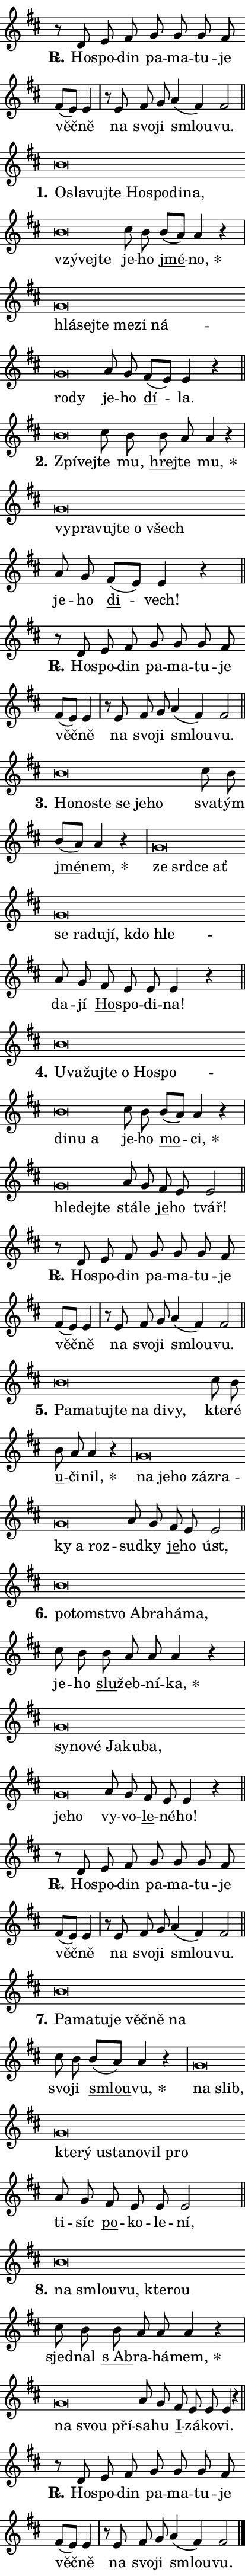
\version "2.24.0"
\header { tagline = "" }
\paper {
  indent = 0\cm
  top-margin = 0\cm
  right-margin = 0\cm
  bottom-margin = 0\cm
  left-margin = 0\cm
  paper-width = 7\cm
  page-breaking = #ly:one-page-breaking
  system-system-spacing.basic-distance = #11
  score-system-spacing.basic-distance = #11
  ragged-last = ##f
}


%% Author: Thomas Morley
%% https://lists.gnu.org/archive/html/lilypond-user/2020-05/msg00002.html
#(define (line-position grob)
"Returns position of @var[grob} in current system:
   @code{'start}, if at first time-step
   @code{'end}, if at last time-step
   @code{'middle} otherwise
"
  (let* ((col (ly:item-get-column grob))
         (ln (ly:grob-object col 'left-neighbor))
         (rn (ly:grob-object col 'right-neighbor))
         (col-to-check-left (if (ly:grob? ln) ln col))
         (col-to-check-right (if (ly:grob? rn) rn col))
         (break-dir-left
           (and
             (ly:grob-property col-to-check-left 'non-musical #f)
             (ly:item-break-dir col-to-check-left)))
         (break-dir-right
           (and
             (ly:grob-property col-to-check-right 'non-musical #f)
             (ly:item-break-dir col-to-check-right))))
        (cond ((eqv? 1 break-dir-left) 'start)
              ((eqv? -1 break-dir-right) 'end)
              (else 'middle))))

#(define (tranparent-at-line-position vctor)
  (lambda (grob)
  "Relying on @code{line-position} select the relevant enry from @var{vctor}.
Used to determine transparency,"
    (case (line-position grob)
      ((end) (not (vector-ref vctor 0)))
      ((middle) (not (vector-ref vctor 1)))
      ((start) (not (vector-ref vctor 2))))))

noteHeadBreakVisibility =
#(define-music-function (break-visibility)(vector?)
"Makes @code{NoteHead}s transparent relying on @var{break-visibility}"
#{
  \override NoteHead.transparent =
    #(tranparent-at-line-position break-visibility)
#})

#(define delete-ledgers-for-transparent-note-heads
  (lambda (grob)
    "Reads whether a @code{NoteHead} is transparent.
If so this @code{NoteHead} is removed from @code{'note-heads} from
@var{grob}, which is supposed to be @code{LedgerLineSpanner}.
As a result ledgers are not printed for this @code{NoteHead}"
    (let* ((nhds-array (ly:grob-object grob 'note-heads))
           (nhds-list
             (if (ly:grob-array? nhds-array)
                 (ly:grob-array->list nhds-array)
                 '()))
           ;; Relies on the transparent-property being done before
           ;; Staff.LedgerLineSpanner.after-line-breaking is executed.
           ;; This is fragile ...
           (to-keep
             (remove
               (lambda (nhd)
                 (ly:grob-property nhd 'transparent #f))
               nhds-list)))
      ;; TODO find a better method to iterate over grob-arrays, similiar
      ;; to filter/remove etc for lists
      ;; For now rebuilt from scratch
      (set! (ly:grob-object grob 'note-heads)  '())
      (for-each
        (lambda (nhd)
          (ly:pointer-group-interface::add-grob grob 'note-heads nhd))
        to-keep))))

hideNotes = {
  \noteHeadBreakVisibility #begin-of-line-visible
}
unHideNotes = {
  \noteHeadBreakVisibility #all-visible
}

% work-around for resetting accidentals
% https://lilypond.org/doc/v2.23/Documentation/notation/displaying-rhythms#unmetered-music
cadenzaMeasure = {
  \cadenzaOff
  \partial 1024 s1024
  \cadenzaOn
}

#(define-markup-command (accent layout props text) (markup?)
  "Underline accented syllable"
  (interpret-markup layout props
    #{\markup \override #'(offset . 4.3) \underline { #text }#}))

responsum = \markup \concat {
  "R" \hspace #-1.05 \path #0.1 #'((moveto 0 0.07) (lineto 0.9 0.8)) \hspace #0.05 "."
}

\layout {
    \context {
        \Staff
        \remove "Time_signature_engraver"
        \override LedgerLineSpanner.after-line-breaking = #delete-ledgers-for-transparent-note-heads
    }
    \context {
        \Voice {
            \override NoteHead.output-attributes = #'((class . "notehead"))
            \override Hairpin.height = #0.55
        }
    }
    \context {
        \Lyrics {
            \override StanzaNumber.output-attributes = #'((class . "stanzanumber"))
            \override LyricSpace.minimum-distance = #0.9
            \override LyricText.font-name = #"TeX Gyre Schola"
            \override LyricText.font-size = 1
            \override StanzaNumber.font-name = #"TeX Gyre Schola Bold"
            \override StanzaNumber.font-size = 1
        }
    }
}

% magnetic-lyrics.ily
%
%   written by
%     Jean Abou Samra <jean@abou-samra.fr>
%     Werner Lemberg <wl@gnu.org>
%
%   adapted by
%     Jiri Hon <jiri.hon@gmail.com>
%
% Version 2022-Apr-15

% https://www.mail-archive.com/lilypond-user@gnu.org/msg149350.html

#(define (Left_hyphen_pointer_engraver context)
   "Collect syllable-hyphen-syllable occurrences in lyrics and store
them in properties.  This engraver only looks to the left.  For
example, if the lyrics input is @code{foo -- bar}, it does the
following.

@itemize @bullet
@item
Set the @code{text} property of the @code{LyricHyphen} grob between
@q{foo} and @q{bar} to @code{foo}.

@item
Set the @code{left-hyphen} property of the @code{LyricText} grob with
text @q{foo} to the @code{LyricHyphen} grob between @q{foo} and
@q{bar}.
@end itemize

Use this auxiliary engraver in combination with the
@code{lyric-@/text::@/apply-@/magnetic-@/offset!} hook."
   (let ((hyphen #f)
         (text #f))
     (make-engraver
      (acknowledgers
       ((lyric-syllable-interface engraver grob source-engraver)
        (set! text grob)))
      (end-acknowledgers
       ((lyric-hyphen-interface engraver grob source-engraver)
        ;(when (not (grob::has-interface grob 'lyric-space-interface))
          (set! hyphen grob)));)
      ((stop-translation-timestep engraver)
       (when (and text hyphen)
         (ly:grob-set-object! text 'left-hyphen hyphen))
       (set! text #f)
       (set! hyphen #f)))))

#(define (lyric-text::apply-magnetic-offset! grob)
   "If the space between two syllables is less than the value in
property @code{LyricText@/.details@/.squash-threshold}, move the right
syllable to the left so that it gets concatenated with the left
syllable.

Use this function as a hook for
@code{LyricText@/.after-@/line-@/breaking} if the
@code{Left_@/hyphen_@/pointer_@/engraver} is active."
   (let ((hyphen (ly:grob-object grob 'left-hyphen #f)))
     (when hyphen
       (let ((left-text (ly:spanner-bound hyphen LEFT)))
         (when (grob::has-interface left-text 'lyric-syllable-interface)
           (let* ((common (ly:grob-common-refpoint grob left-text X))
                  (this-x-ext (ly:grob-extent grob common X))
                  (left-x-ext
                   (begin
                     ;; Trigger magnetism for left-text.
                     (ly:grob-property left-text 'after-line-breaking)
                     (ly:grob-extent left-text common X)))
                  ;; `delta` is the gap width between two syllables.
                  (delta (- (interval-start this-x-ext)
                            (interval-end left-x-ext)))
                  (details (ly:grob-property grob 'details))
                  (threshold (assoc-get 'squash-threshold details 0.2)))
             (when (< delta threshold)
               (let* (;; We have to manipulate the input text so that
                      ;; ligatures crossing syllable boundaries are not
                      ;; disabled.  For languages based on the Latin
                      ;; script this is essentially a beautification.
                      ;; However, for non-Western scripts it can be a
                      ;; necessity.
                      (lt (ly:grob-property left-text 'text))
                      (rt (ly:grob-property grob 'text))
                      (is-space (grob::has-interface hyphen 'lyric-space-interface))
                      (space (if is-space " " ""))
                      (space-markup (grob-interpret-markup grob " "))
                      (space-size (interval-length (ly:stencil-extent space-markup X)))
                      (extra-delta (if is-space space-size 0))
                      ;; Append new syllable.
                      (ltrt-space (if (and (string? lt) (string? rt))
                                (string-append lt space rt)
                                (make-concat-markup (list lt space rt))))
                      ;; Right-align `ltrt` to the right side.
                      (ltrt-space-markup (grob-interpret-markup
                               grob
                               (make-translate-markup
                                (cons (interval-length this-x-ext) 0)
                                (make-right-align-markup ltrt-space)))))
                 (begin
                   ;; Don't print `left-text`.
                   (ly:grob-set-property! left-text 'stencil #f)
                   ;; Set text and stencil (which holds all collected
                   ;; syllables so far) and shift it to the left.
                   (ly:grob-set-property! grob 'text ltrt-space)
                   (ly:grob-set-property! grob 'stencil ltrt-space-markup)
                   (ly:grob-translate-axis! grob (- (- delta extra-delta)) X))))))))))


#(define (lyric-hyphen::displace-bounds-first grob)
   ;; Make very sure this callback isn't triggered too early.
   (let ((left (ly:spanner-bound grob LEFT))
         (right (ly:spanner-bound grob RIGHT)))
     (ly:grob-property left 'after-line-breaking)
     (ly:grob-property right 'after-line-breaking)
     (ly:lyric-hyphen::print grob)))

squashThreshold = #0.4

\layout {
  \context {
    \Lyrics
    \consists #Left_hyphen_pointer_engraver
    \override LyricText.after-line-breaking =
      #lyric-text::apply-magnetic-offset!
    \override LyricHyphen.stencil = #lyric-hyphen::displace-bounds-first
    \override LyricText.details.squash-threshold = \squashThreshold
    \override LyricHyphen.minimum-distance = 0
    \override LyricHyphen.minimum-length = \squashThreshold
  }
}

squash = \override LyricText.details.squash-threshold = 9999
unSquash = \override LyricText.details.squash-threshold = \squashThreshold

left = \override LyricText.self-alignment-X = #LEFT
unLeft = \revert LyricText.self-alignment-X

starOffset = #(lambda (grob) 
                (let ((x_offset (ly:self-alignment-interface::aligned-on-x-parent grob)))
                  (if (= x_offset 0) 0 (+ x_offset 1.2))))

star = #(define-music-function (syllable)(string?)
"Append star separator at the end of a syllable"
#{
  \once \override LyricText.X-offset = #starOffset
  \lyricmode { \markup {
    #syllable
    \override #'((font-name . "TeX Gyre Schola Bold")) \hspace #0.2 \lower #0.65 \larger "*"
  } }
#})

starAccent = #(define-music-function (syllable)(string?)
"Append star separator at the end of a syllable and make accent"
#{
  \once \override LyricText.X-offset = #starOffset
  \lyricmode { \markup {
    \accent #syllable
    \override #'((font-name . "TeX Gyre Schola Bold")) \hspace #0.2 \lower #0.65 \larger "*"
  } }
#})

breath = #(define-music-function (syllable)(string?)
"Append breathing indicator at the end of a syllable"
#{
  \lyricmode { \markup { #syllable "+" } }
#})

optionalBreath = #(define-music-function (syllable)(string?)
"Append optional breathing indicator at the end of a syllable"
#{
  \lyricmode { \markup { #syllable "(+)" } }
#})


\score {
    <<
        \new Voice = "melody" { \cadenzaOn \key d \major \relative { r8 d' e fis g g g fis \bar "" fis[( e)] e4 \cadenzaMeasure \bar "|" r8 e fis g \bar "" a4( fis) fis2 \cadenzaMeasure \bar "||" \break } }
        \new Lyrics \lyricsto "melody" { \lyricmode { \set stanza = \responsum
Ho -- spo -- din pa -- ma -- tu -- je věč -- ně na svo -- ji smlou -- vu. } }
    >>
    \layout {}
}

\score {
    <<
        \new Voice = "melody" { \cadenzaOn \key d \major \relative { b'\breve*1/16 \hideNotes \breve*1/16 \bar "" \breve*1/16 \bar "" \breve*1/16 \bar "" \breve*1/16 \bar "" \breve*1/16 \bar "" \breve*1/16 \bar "" \breve*1/16 \bar "" \breve*1/16 \bar "" \breve*1/16 \breve*1/16 \bar "" \unHideNotes cis8 b \bar "" b[( a)] a4 r \cadenzaMeasure \bar "|" g\breve*1/16 \hideNotes \breve*1/16 \bar "" \breve*1/16 \bar "" \breve*1/16 \bar "" \breve*1/16 \bar "" \breve*1/16 \bar "" \breve*1/16 \breve*1/16 \bar "" \unHideNotes a8 g \bar "" fis[( e)] e4 r \cadenzaMeasure \bar "||" \break } }
        \new Lyrics \lyricsto "melody" { \lyricmode { \set stanza = "1."
\left O -- \squash sla -- vuj -- te Ho -- spo -- di -- na, vzý -- vej -- te \unLeft \unSquash je -- ho \markup \accent jmé -- \star no, \left hlá -- \squash sej -- te me -- zi ná -- ro -- dy \unLeft \unSquash je -- ho \markup \accent dí -- la. } }
    >>
    \layout {}
}

\score {
    <<
        \new Voice = "melody" { \cadenzaOn \key d \major \relative { b'\breve*1/16 \hideNotes \breve*1/16 \bar "" \unHideNotes cis8 b \bar "" b a a4 r \cadenzaMeasure \bar "|" g\breve*1/16 \hideNotes \breve*1/16 \bar "" \breve*1/16 \bar "" \breve*1/16 \bar "" \breve*1/16 \breve*1/16 \bar "" \unHideNotes a8 g \bar "" fis[( e)] e4 r \cadenzaMeasure \bar "||" \break } }
        \new Lyrics \lyricsto "melody" { \lyricmode { \set stanza = "2."
\left Zpí -- \squash vej -- \unLeft \unSquash te mu, \markup \accent hrej -- te \star mu, \left vy -- \squash pra -- vuj -- te o všech \unLeft \unSquash je -- ho \markup \accent di -- vech! } }
    >>
    \layout {}
}

\score {
    <<
        \new Voice = "melody" { \cadenzaOn \key d \major \relative { r8 d' e fis g g g fis \bar "" fis[( e)] e4 \cadenzaMeasure \bar "|" r8 e fis g \bar "" a4( fis) fis2 \cadenzaMeasure \bar "||" \break } }
        \new Lyrics \lyricsto "melody" { \lyricmode { \set stanza = \responsum
Ho -- spo -- din pa -- ma -- tu -- je věč -- ně na svo -- ji smlou -- vu. } }
    >>
    \layout {}
}

\score {
    <<
        \new Voice = "melody" { \cadenzaOn \key d \major \relative { b'\breve*1/16 \hideNotes \breve*1/16 \bar "" \breve*1/16 \bar "" \breve*1/16 \bar "" \breve*1/16 \breve*1/16 \bar "" \unHideNotes cis8 b \bar "" b[( a)] a4 r \cadenzaMeasure \bar "|" g\breve*1/16 \hideNotes \breve*1/16 \bar "" \breve*1/16 \bar "" \breve*1/16 \bar "" \breve*1/16 \bar "" \breve*1/16 \bar "" \breve*1/16 \bar "" \breve*1/16 \bar "" \breve*1/16 \breve*1/16 \bar "" \unHideNotes a8 g \bar "" fis e e e4 r \cadenzaMeasure \bar "||" \break } }
        \new Lyrics \lyricsto "melody" { \lyricmode { \set stanza = "3."
\left Ho -- \squash no -- ste se je -- ho \unLeft \unSquash sva -- tým \markup \accent jmé -- \star nem, \left ze \squash srd -- ce ať se ra -- du -- jí, kdo hle -- \unLeft \unSquash da -- jí \markup \accent Ho -- spo -- di -- na! } }
    >>
    \layout {}
}

\score {
    <<
        \new Voice = "melody" { \cadenzaOn \key d \major \relative { b'\breve*1/16 \hideNotes \breve*1/16 \bar "" \breve*1/16 \bar "" \breve*1/16 \bar "" \breve*1/16 \bar "" \breve*1/16 \bar "" \breve*1/16 \bar "" \breve*1/16 \bar "" \breve*1/16 \breve*1/16 \bar "" \unHideNotes cis8 b \bar "" b[( a)] a4 r \cadenzaMeasure \bar "|" g\breve*1/16 \hideNotes \breve*1/16 \breve*1/16 \bar "" \unHideNotes a8 g \bar "" fis e e2 \cadenzaMeasure \bar "||" \break } }
        \new Lyrics \lyricsto "melody" { \lyricmode { \set stanza = "4."
\left U -- \squash va -- žuj -- te o Ho -- spo -- di -- nu a \unLeft \unSquash je -- ho \markup \accent mo -- \star ci, \left hle -- \squash dej -- te \unLeft \unSquash stá -- le \markup \accent je -- ho tvář! } }
    >>
    \layout {}
}

\score {
    <<
        \new Voice = "melody" { \cadenzaOn \key d \major \relative { r8 d' e fis g g g fis \bar "" fis[( e)] e4 \cadenzaMeasure \bar "|" r8 e fis g \bar "" a4( fis) fis2 \cadenzaMeasure \bar "||" \break } }
        \new Lyrics \lyricsto "melody" { \lyricmode { \set stanza = \responsum
Ho -- spo -- din pa -- ma -- tu -- je věč -- ně na svo -- ji smlou -- vu. } }
    >>
    \layout {}
}

\score {
    <<
        \new Voice = "melody" { \cadenzaOn \key d \major \relative { b'\breve*1/16 \hideNotes \breve*1/16 \bar "" \breve*1/16 \bar "" \breve*1/16 \bar "" \breve*1/16 \bar "" \breve*1/16 \breve*1/16 \bar "" \unHideNotes cis8 b \bar "" b a a4 r \cadenzaMeasure \bar "|" g\breve*1/16 \hideNotes \breve*1/16 \bar "" \breve*1/16 \bar "" \breve*1/16 \bar "" \breve*1/16 \bar "" \breve*1/16 \bar "" \breve*1/16 \breve*1/16 \bar "" \unHideNotes a8 g \bar "" fis e e2 \cadenzaMeasure \bar "||" \break } }
        \new Lyrics \lyricsto "melody" { \lyricmode { \set stanza = "5."
\left Pa -- \squash ma -- tuj -- te na di -- vy, \unLeft \unSquash kte -- ré \markup \accent u -- či -- \star nil, \left na \squash je -- ho zá -- zra -- ky a roz -- \unLeft \unSquash sud -- ky \markup \accent je -- ho úst, } }
    >>
    \layout {}
}

\score {
    <<
        \new Voice = "melody" { \cadenzaOn \key d \major \relative { b'\breve*1/16 \hideNotes \breve*1/16 \bar "" \breve*1/16 \bar "" \breve*1/16 \bar "" \breve*1/16 \bar "" \breve*1/16 \breve*1/16 \bar "" \unHideNotes cis8 b \bar "" b a a a4 r \cadenzaMeasure \bar "|" g\breve*1/16 \hideNotes \breve*1/16 \bar "" \breve*1/16 \bar "" \breve*1/16 \bar "" \breve*1/16 \bar "" \breve*1/16 \bar "" \breve*1/16 \breve*1/16 \bar "" \unHideNotes a8 g \bar "" fis e e4 r \cadenzaMeasure \bar "||" \break } }
        \new Lyrics \lyricsto "melody" { \lyricmode { \set stanza = "6."
\left po -- \squash tom -- stvo Ab -- ra -- há -- ma, \unLeft \unSquash je -- ho \markup \accent slu -- žeb -- ní -- \star ka, \left sy -- \squash no -- vé Ja -- ku -- ba, je -- ho \unLeft \unSquash vy -- vo -- \markup \accent le -- né -- ho! } }
    >>
    \layout {}
}

\score {
    <<
        \new Voice = "melody" { \cadenzaOn \key d \major \relative { r8 d' e fis g g g fis \bar "" fis[( e)] e4 \cadenzaMeasure \bar "|" r8 e fis g \bar "" a4( fis) fis2 \cadenzaMeasure \bar "||" \break } }
        \new Lyrics \lyricsto "melody" { \lyricmode { \set stanza = \responsum
Ho -- spo -- din pa -- ma -- tu -- je věč -- ně na svo -- ji smlou -- vu. } }
    >>
    \layout {}
}

\score {
    <<
        \new Voice = "melody" { \cadenzaOn \key d \major \relative { b'\breve*1/16 \hideNotes \breve*1/16 \bar "" \breve*1/16 \bar "" \breve*1/16 \bar "" \breve*1/16 \bar "" \breve*1/16 \breve*1/16 \bar "" \unHideNotes cis8 b \bar "" b[( a)] a4 r \cadenzaMeasure \bar "|" g\breve*1/16 \hideNotes \breve*1/16 \bar "" \breve*1/16 \bar "" \breve*1/16 \bar "" \breve*1/16 \bar "" \breve*1/16 \bar "" \breve*1/16 \bar "" \breve*1/16 \breve*1/16 \bar "" \unHideNotes a8 g \bar "" fis e e e2 \cadenzaMeasure \bar "||" \break } }
        \new Lyrics \lyricsto "melody" { \lyricmode { \set stanza = "7."
\left Pa -- \squash ma -- tu -- je věč -- ně na \unLeft \unSquash svo -- ji \markup \accent smlou -- \star vu, \left na \squash slib, kte -- rý u -- sta -- no -- vil pro \unLeft \unSquash ti -- síc \markup \accent po -- ko -- le -- ní, } }
    >>
    \layout {}
}

\score {
    <<
        \new Voice = "melody" { \cadenzaOn \key d \major \relative { b'\breve*1/16 \hideNotes \breve*1/16 \bar "" \breve*1/16 \bar "" \breve*1/16 \breve*1/16 \bar "" \unHideNotes cis8 b \bar "" b a a a4 r \cadenzaMeasure \bar "|" g\breve*1/16 \hideNotes \breve*1/16 \breve*1/16 \bar "" \unHideNotes a8 g \bar "" fis e e e4 r \cadenzaMeasure \bar "||" \break } }
        \new Lyrics \lyricsto "melody" { \lyricmode { \set stanza = "8."
\left na \squash smlou -- vu, kte -- rou \unLeft \unSquash sjed -- nal \markup \accent "s Ab" -- ra -- há -- \star mem, \left na \squash svou pří -- \unLeft \unSquash sa -- hu \markup \accent I -- zá -- ko -- vi. } }
    >>
    \layout {}
}

\score {
    <<
        \new Voice = "melody" { \cadenzaOn \key d \major \relative { r8 d' e fis g g g fis \bar "" fis[( e)] e4 \cadenzaMeasure \bar "|" r8 e fis g \bar "" a4( fis) fis2 \cadenzaMeasure \bar "||" \break } \bar "|." }
        \new Lyrics \lyricsto "melody" { \lyricmode { \set stanza = \responsum
Ho -- spo -- din pa -- ma -- tu -- je věč -- ně na svo -- ji smlou -- vu. } }
    >>
    \layout {}
}
